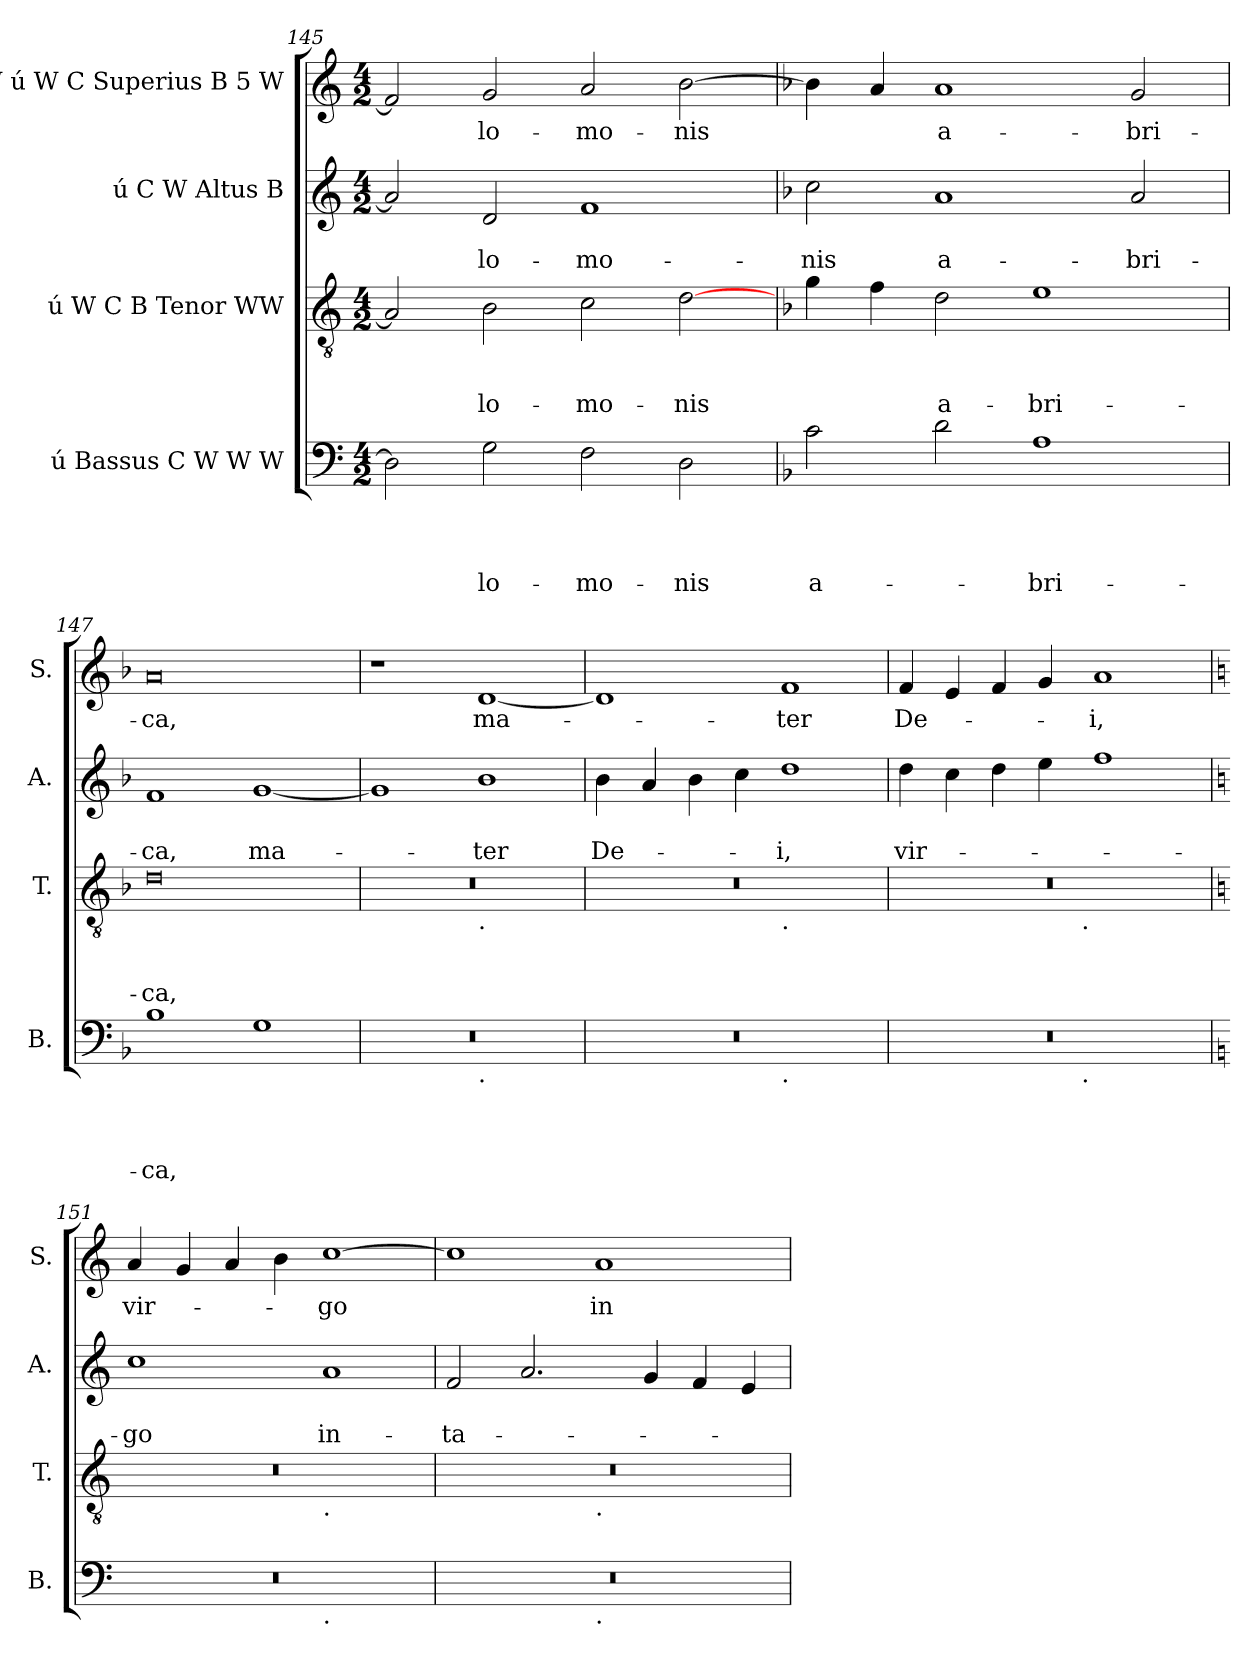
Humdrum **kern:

**kern	**text	**text	**text	**text	**kern	**text	**text	**text	**kern	**text	**text	**kern	**text
*part4	*part4	*part4	*part4	*part4	*part3	*part3	*part3	*part3	*part2	*part2	*part2	*part1	*part1
*staff4	*staff4	*staff4	*staff4	*staff4	*staff3	*staff3	*staff3	*staff3	*staff2	*staff2	*staff2	*staff1	*staff1
*I"ú Bassus C W W W	*	*	*	*	*I"ú W C B Tenor WW	*	*	*	*I"ú C W Altus B	*	*	*I"W ú W C Superius B 5 W	*
*I'B.	*	*	*	*	*I'T.	*	*	*	*I'A.	*	*	*I'S.	*
!!LO:LB:g=z
*clefF4	*	*	*	*	*clefGv2	*	*	*	*clefG2	*	*	*clefG2	*
*k[]	*	*	*	*	*k[]	*	*	*	*k[]	*	*	*k[]	*
*C:	*	*	*	*	*C:	*	*	*	*C:	*	*	*C:	*
*M4/2	*	*	*	*	*M4/2	*	*	*	*M4/2	*	*	*M4/2	*
=145	=145	=145	=145	=145	=145	=145	=145	=145	=145	=145	=145	=145	=145
2D\]	.	.	.	.	2A/]	.	.	.	2a/]	.	.	2f/]	.
!	!	!	!	!LO:LY:b	!	!	!	!LO:LY:b	!	!	!LO:LY:b	!	!LO:LY:b
2G\	.	.	.	-lo-	2B\	.	.	-lo-	2d/	.	-lo-	2g/	-lo-
!	!	!	!	!LO:LY:b	!	!	!	!LO:LY:b	!	!	!LO:LY:b	!	!LO:LY:b
2F\	.	.	.	-mo-	2c\	.	.	-mo-	1f	.	-mo-	2a/	-mo-
!	!	!	!	!LO:LY:b	!	!	!	!LO:LY:b	!	!	!	!	!LO:LY:b
2D\	.	.	.	-nis	[>2d\	.	.	-nis	.	.	.	[>2b\	-nis
=146	=146	=146	=146	=146	=146	=146	=146	=146	=146	=146	=146	=146	=146
*k[b-]	*	*	*	*	*k[b-]	*	*	*	*k[b-]	*	*	*k[b-]	*
*F:	*	*	*	*	*F:	*	*	*	*F:	*	*	*F:	*
!	!	!	!	!LO:LY:b	!	!	!	!	!	!	!LO:LY:b	!	!
2c\	.	.	.	a-	4g\	.	.	.	2cc\	.	-nis	4bn\]	.
.	.	.	.	.	4f\	.	.	.	.	.	.	4a/	.
!	!	!	!	!	!	!	!	!LO:LY:b	!	!	!LO:LY:b	!	!LO:LY:b
2d\	.	.	.	.	2d\	.	.	a-	1a	.	a-	1a	a-
!	!	!	!	!LO:LY:b	!	!	!	!LO:LY:b	!	!	!	!	!
1A	.	.	.	-bri-	1e	.	.	-bri-	.	.	.	.	.
!	!	!	!	!	!	!	!	!	!	!	!LO:LY:b	!	!LO:LY:b
.	.	.	.	.	.	.	.	.	2a/	.	-bri-	2g/	-bri-
=147	=147	=147	=147	=147	=147	=147	=147	=147	=147	=147	=147	=147	=147
!	!	!	!	!LO:LY:b	!	!	!	!LO:LY:b	!	!	!LO:LY:b	!	!LO:LY:b
1B-	.	.	.	-ca,	0d	.	.	-ca,	1f	.	-ca,	0a	-ca,
!	!	!	!	!	!	!	!	!	!	!	!LO:LY:b	!	!
1G	.	.	.	.	.	.	.	.	[<1g	.	ma-	.	.
=148	=148	=148	=148	=148	=148	=148	=148	=148	=148	=148	=148	=148	=148
*^	*	*	*	*	*^	*	*	*	*	*	*	*	*
0r	1ryy	.	.	.	.	0r	1ryy	.	.	.	1g]	.	.	1r	.
!	!	!	!	!	!	!	!LO:TX:b:t=.	!	!	!	!	!	!	!	!
!	!LO:TX:b:t=.	!	!	!	!	!	!	!	!	!	!	!	!	!	!
!	!	!	!	!	!	!	!	!	!	!	!	!	!LO:LY:b	!	!LO:LY:b
.	1ryy	.	.	.	.	.	1ryy	.	.	.	1b-	.	-ter	[<1d	ma-
=149	=149	=149	=149	=149	=149	=149	=149	=149	=149	=149	=149	=149	=149	=149	=149
!	!	!	!	!	!	!	!	!	!	!	!	!	!LO:LY:b	!	!
0r	1ryy	.	.	.	.	0r	1ryy	.	.	.	4b-\	.	De-	1d]	.
.	.	.	.	.	.	.	.	.	.	.	4a/	.	.	.	.
.	.	.	.	.	.	.	.	.	.	.	4b-\	.	.	.	.
.	.	.	.	.	.	.	.	.	.	.	4cc\	.	.	.	.
!	!	!	!	!	!	!	!LO:TX:b:t=.	!	!	!	!	!	!	!	!
!	!LO:TX:b:t=.	!	!	!	!	!	!	!	!	!	!	!	!	!	!
!	!	!	!	!	!	!	!	!	!	!	!	!	!LO:LY:b	!	!LO:LY:b
.	1ryy	.	.	.	.	.	1ryy	.	.	.	1dd	.	-i,	1f	-ter
=150	=150	=150	=150	=150	=150	=150	=150	=150	=150	=150	=150	=150	=150	=150	=150
!	!	!	!	!	!	!	!	!	!	!	!	!	!LO:LY:b	!	!LO:LY:b
0r	2ryy	.	.	.	.	0r	2ryy	.	.	.	4dd\	.	vir-	4f/	De-
.	.	.	.	.	.	.	.	.	.	.	4cc\	.	.	4e/	.
.	4...ryy	.	.	.	.	.	4...ryy	.	.	.	4dd\	.	.	4f/	.
.	.	.	.	.	.	.	.	.	.	.	4ee\	.	.	4g/	.
!	!	!	!	!	!	!	!LO:TX:b:t=.	!	!	!	!	!	!	!	!
!	!LO:TX:b:t=.	!	!	!	!	!	!	!	!	!	!	!	!	!	!
.	1ryy	.	.	.	.	.	1ryy	.	.	.	.	.	.	.	.
!	!	!	!	!	!	!	!	!	!	!	!	!	!	!	!LO:LY:b
.	.	.	.	.	.	.	.	.	.	.	1ff	.	.	1a	-i,
.	32ryy	.	.	.	.	.	32ryy	.	.	.	.	.	.	.	.
!!LO:LB:g=z
=151	=151	=151	=151	=151	=151	=151	=151	=151	=151	=151	=151	=151	=151	=151	=151
*k[]	*	*	*	*	*	*k[]	*	*	*	*	*k[]	*	*	*k[]	*
*C:	*	*	*	*	*	*C:	*	*	*	*	*C:	*	*	*C:	*
!	!	!	!	!	!	!	!	!	!	!	!	!	!LO:LY:b	!	!LO:LY:b
0r	1ryy	.	.	.	.	0r	1ryy	.	.	.	1cc	.	-go	4a/	vir-
.	.	.	.	.	.	.	.	.	.	.	.	.	.	4g/	.
.	.	.	.	.	.	.	.	.	.	.	.	.	.	4a/	.
.	.	.	.	.	.	.	.	.	.	.	.	.	.	4b\	.
!	!	!	!	!	!	!	!LO:TX:b:t=.	!	!	!	!	!	!	!	!
!	!LO:TX:b:t=.	!	!	!	!	!	!	!	!	!	!	!	!	!	!
!	!	!	!	!	!	!	!	!	!	!	!	!	!LO:LY:b	!	!LO:LY:b
.	1ryy	.	.	.	.	.	1ryy	.	.	.	1a	.	in-	[>1cc	-go
=152	=152	=152	=152	=152	=152	=152	=152	=152	=152	=152	=152	=152	=152	=152	=152
!	!	!	!	!	!	!	!	!	!	!	!	!	!LO:LY:b	!	!
0r	1ryy	.	.	.	.	0r	1ryy	.	.	.	2f/	.	-ta-	1cc]	.
.	.	.	.	.	.	.	.	.	.	.	2.a/	.	.	.	.
!	!	!	!	!	!	!	!LO:TX:b:t=.	!	!	!	!	!	!	!	!
!	!LO:TX:b:t=.	!	!	!	!	!	!	!	!	!	!	!	!	!	!
!	!	!	!	!	!	!	!	!	!	!	!	!	!	!	!LO:LY:b
.	1ryy	.	.	.	.	.	1ryy	.	.	.	.	.	.	1a	in-
.	.	.	.	.	.	.	.	.	.	.	4g/	.	.	.	.
.	.	.	.	.	.	.	.	.	.	.	4f/	.	.	.	.
.	.	.	.	.	.	.	.	.	.	.	4e/	.	.	.	.
*v	*v	*	*	*	*	*	*	*	*	*	*	*	*	*	*
*	*	*	*	*	*v	*v	*	*	*	*	*	*	*	*
=	=	=	=	=	=	=	=	=	=	=	=	=	=
*-	*-	*-	*-	*-	*-	*-	*-	*-	*-	*-	*-	*-	*-
